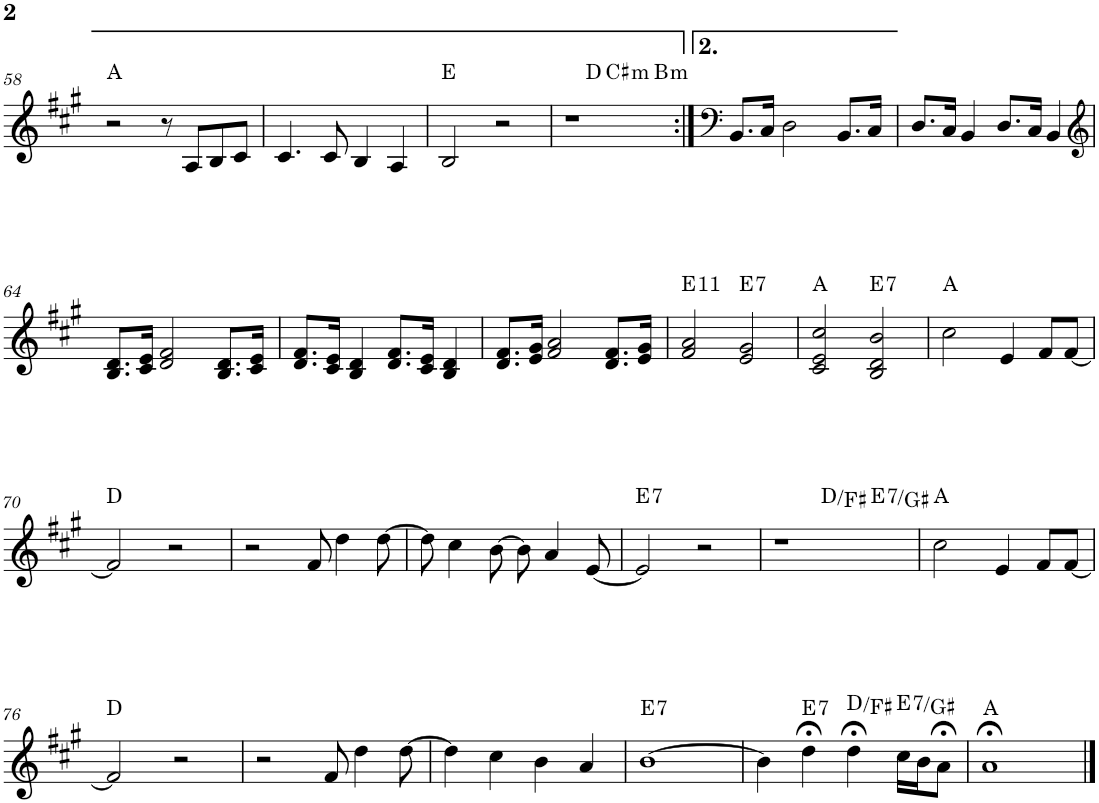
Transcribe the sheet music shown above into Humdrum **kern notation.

**kern	**harte
*part1	*part1
*staff1	*
*I"P1	*
!!LO:PB:g=z
*clefG2	*
*k[f#c#g#]	*
*M4/4	*
=58	=58
2r	A:maj
8r	.
8A/L	.
8B/	.
8c#/J	.
=59	=59
4.c#/	.
8c#/	.
4B/	.
4A/	.
=60	=60
2B/	E:maj
2r	.
=61	=61
*^	*
*	*^	*
*	*	*^	*
1r	4ryy	2ryy	2.ryy	.
.	2.ryy	.	.	D:maj
!	!	!	!	!LO:H:kt=m
.	.	2ryy	.	C#:min
!	!	!	!	!LO:H:kt=m
.	.	.	4ryy	B:min
*v	*v	*v	*v	*
=62:|!	=62:|!
*clefF4	*
8.BB/L	.
16C#/Jk	.
2D\	.
8.BB/L	.
16C#/Jk	.
=63	=63
8.D/L	.
16C#/Jk	.
4BB/	.
8.D/L	.
16C#/Jk	.
4BB/	.
!!LO:LB:g=z
=64	=64
*clefG2	*
8.B/ 8.d/L	.
16c#/ 16e/Jk	.
2d/ 2f#/	.
8.B/ 8.d/L	.
16c#/ 16e/Jk	.
=65	=65
8.d/ 8.f#/L	.
16c#/ 16e/Jk	.
4B/ 4d/	.
8.d/ 8.f#/L	.
16c#/ 16e/Jk	.
4B/ 4d/	.
=66	=66
8.d/ 8.f#/L	.
16e/ 16g#/Jk	.
2f#/ 2a/	.
8.d/ 8.f#/L	.
16e/ 16g#/Jk	.
=67	=67
!	!LO:H:kt=11
2f#/ 2a/	E:9(11)
!	!LO:H:kt=7
2e/ 2g#/	E:7
=68	=68
2c#/ 2e/ 2cc#/	A:maj
!	!LO:H:kt=7
2B/ 2d/ 2b/	E:7
=69	=69
2cc#\	A:maj
4e/	.
8f#/L	.
[8f#/J	.
!!LO:LB:g=z
=70	=70
2f#/]	D:maj
2r	.
=71	=71
2r	.
8f#/	.
4dd\	.
[8dd\	.
=72	=72
8dd\]	.
4cc#\	.
[8b\	.
8b\]	.
4a/	.
[8e/	.
=73	=73
!	!LO:H:kt=7
2e/]	E:7
2r	.
=74	=74
*^	*
*	*^	*
1r	2ryy	2.ryy	.
.	2ryy	.	D:maj/3
!	!	!	!LO:H:kt=7
.	.	4ryy	E:7/3
*v	*v	*v	*
=75	=75
2cc#\	A:maj
4e/	.
8f#/L	.
[8f#/J	.
!!LO:LB:g=z
=76	=76
2f#/]	D:maj
2r	.
=77	=77
2r	.
8f#/	.
4dd\	.
[8dd\	.
=78	=78
4dd\]	.
4cc#\	.
4b\	.
4a/	.
=79	=79
!	!LO:H:kt=7
[1b	E:7
=80	=80
4b\]	.
!	!LO:H:kt=7
4dd;<\	E:7
4dd;<\	D:maj/3
!	!LO:H:kt=7
16cc#\LL	E:7/3
16b\J	.
8a;<\J	.
=81	=81
1a;<	A:maj
==	==
*-	*-
